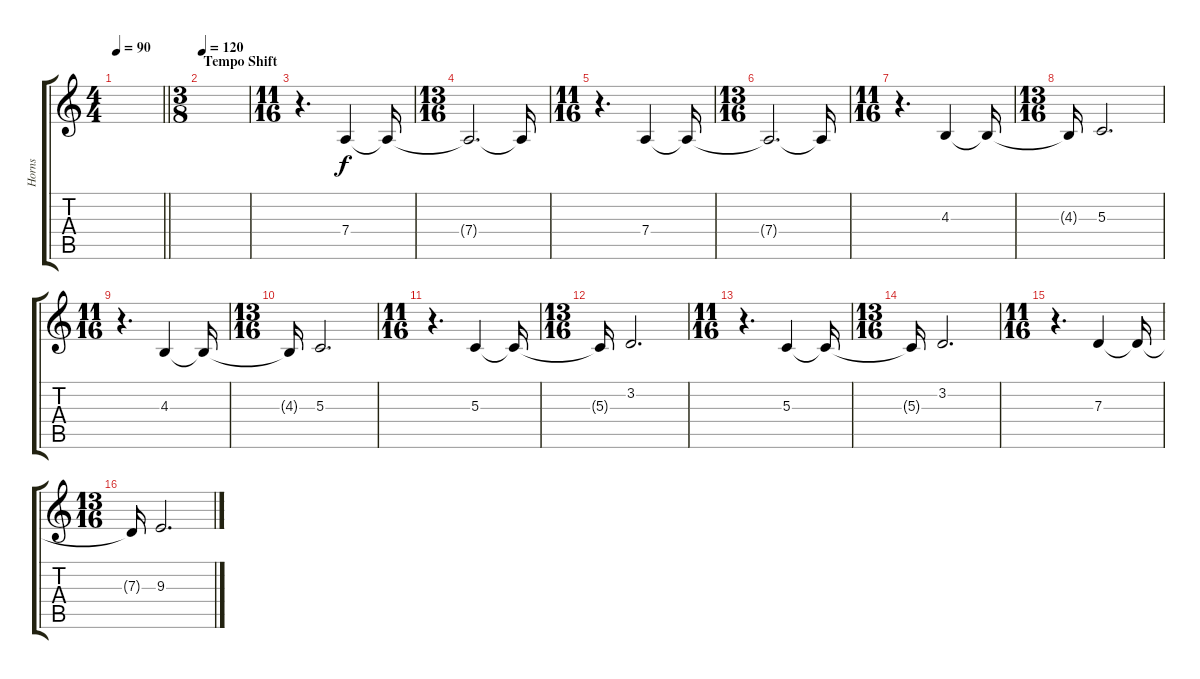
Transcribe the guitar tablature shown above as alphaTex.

\track ("Horns" "Horns") {instrument altosax}
\staff {score tabs}
\tuning (E4 B3 G3 D3 A2 E2) {hide}
\ts (4 4)
\tempo 90
\clef g2
\barLineRight lightlight
\ks c
|
\ts (3 8)
\section ("" "Tempo Shift")
\tempo 120
|
\ts (11 16)
r.4{d} 7.4.4 7.4{t}.16 |
\ts (13 16)
7.4{t}.2{d} 7.4{t}.16 |
\ts (11 16)
r.4{d} 7.4.4 7.4{t}.16 |
\ts (13 16)
7.4{t}.2{d} 7.4{t}.16 |
\ts (11 16)
r.4{d} 4.3.4 4.3{t}.16 |
\ts (13 16)
4.3{t}.16 5.3.2{d} |
\ts (11 16)
r.4{d} 4.3.4 4.3{t}.16 |
\ts (13 16)
4.3{t}.16 5.3.2{d} |
\ts (11 16)
r.4{d} 5.3.4 5.3{t}.16 |
\ts (13 16)
5.3{t}.16 3.2.2{d} |
\ts (11 16)
r.4{d} 5.3.4 5.3{t}.16 |
\ts (13 16)
5.3{t}.16 3.2.2{d} |
\ts (11 16)
r.4{d} 7.3.4 7.3{t}.16 |
\ts (13 16)
7.3{t}.16 9.3.2{d}
